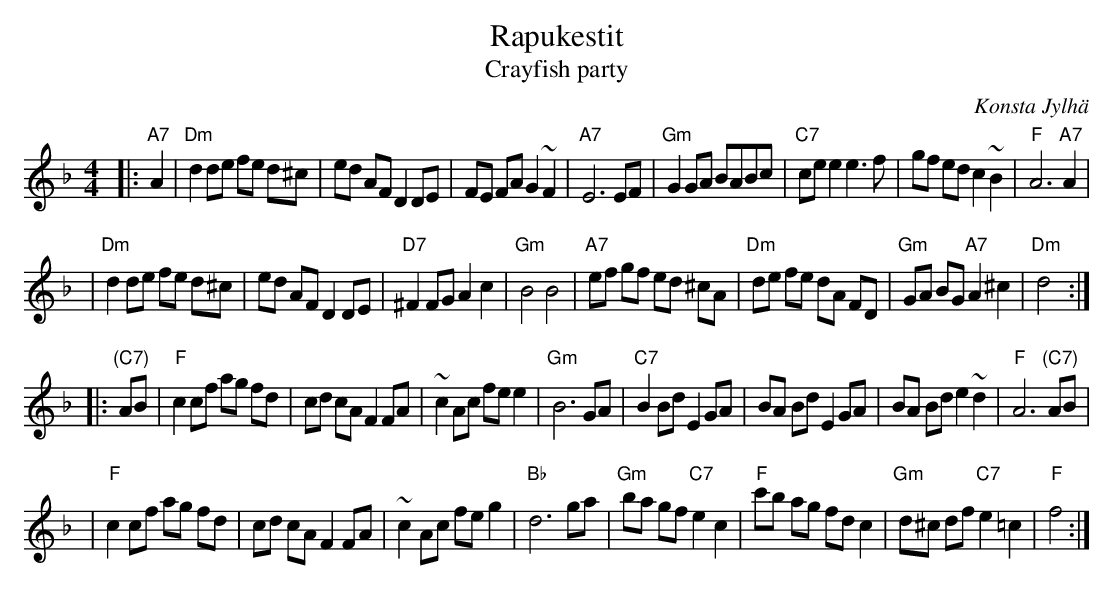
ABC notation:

X:1
T: Rapukestit
T: Crayfish party
C: Konsta Jylh\"a
M: 4/4
L: 1/8
K: Dm
|: "A7"A2 \
| "Dm"d2 de fe d^c | ed AF D2 DE | FE FA G2 ~F2 | "A7"E6 EF \
| "Gm"G2GA BABc | "C7"cee2 e3f | gf ed c2 ~B2 | "F"A6 "A7"A2 |
| "Dm"d2 de fe d^c | ed AF D2 DE | "D7"^F2 FG A2 c2 | "Gm"B4 B4 \
| "A7"ef gf ed ^cA | "Dm"de fe dA FD | "Gm"GA BG "A7"A2 ^c2 | "Dm"d4 :|
|: "(C7)"AB \
| "F"c2 cf ag fd | cd cA F2 FA | ~c2 Ac fe e2 | "Gm"B6 GA \
| "C7"B2 Bd E2 GA | BA Bd E2 GA | BA Bd e2 ~d2 | "F"A6 "(C7)"AB |
| "F"c2 cf ag fd | cd cA F2 FA | ~c2 Ac fe g2 | "Bb"d6 ga \
| "Gm"ba gf "C7"e2 c2 | "F"c'b ag fdc2 | "Gm"d^c df "C7"e2 =c2 | "F"f4 :|
